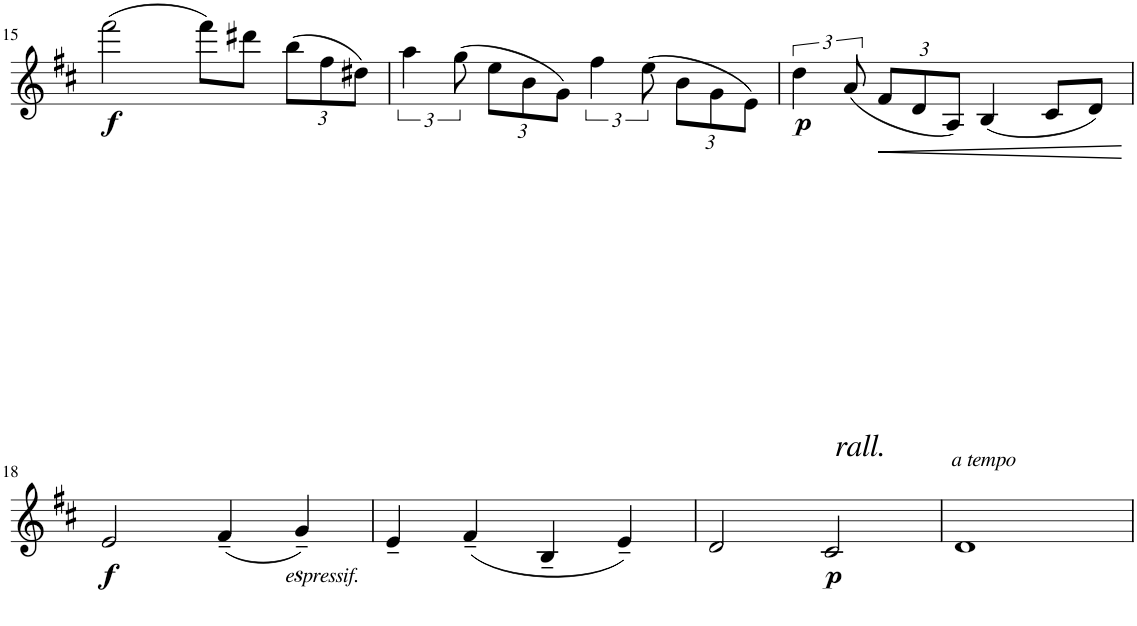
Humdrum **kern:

**kern	**dynam
*part1	*part1
*staff1	*staff1
*I"ヴァイオリン	*
!!LO:PB:g=z
*clefG2	*
*k[f#c#]	*
*M4/4	*
*met(c)	*
=15	=15
!	!LO:DY:b
(2fff#\	f
8fff#\L)	.
8ddd#X\J	.
*Xbrackettup	*
(12bb\L	.
12ff#\	.
12dd#X\J)	.
=16	=16
*brackettup	*
6aa\	.
(12gg\	.
*Xbrackettup	*
12ee\L	.
12b\	.
12g\J)	.
*brackettup	*
6ff#\	.
(12ee\	.
*Xbrackettup	*
12b\L	.
12g\	.
12e\J)	.
=17	=17
*brackettup	*
!	!LO:DY:b
6dd\	p
(12a/	.
*Xbrackettup	*
!	!LO:HP:b
12f#/L	<
12d/	.
12A/J)	.
(4B/	.
8c#/L	.
8d/J)	.
.	[
!!LO:LB:g=z
=18	=18
!	!LO:DY:b
2e/	f
(4f#~/	.
!	!LO:DY:b
!	!LO:DY:n=1:b
!	!LO:DY:n=2:b
4g~/)	other-dynamics other-dynamics other-dynamics
=19	=19
4e~/	.
(4f#~/	.
4B~/	.
4e~/)	.
=20	=20
2d/	.
!LO:TX:a:i:t=rall.	!
!	!LO:DY:b
2c#/	p
=21	=21
!LO:TX:a:i:t=a tempo	!
1d	.
=	=
*-	*-
